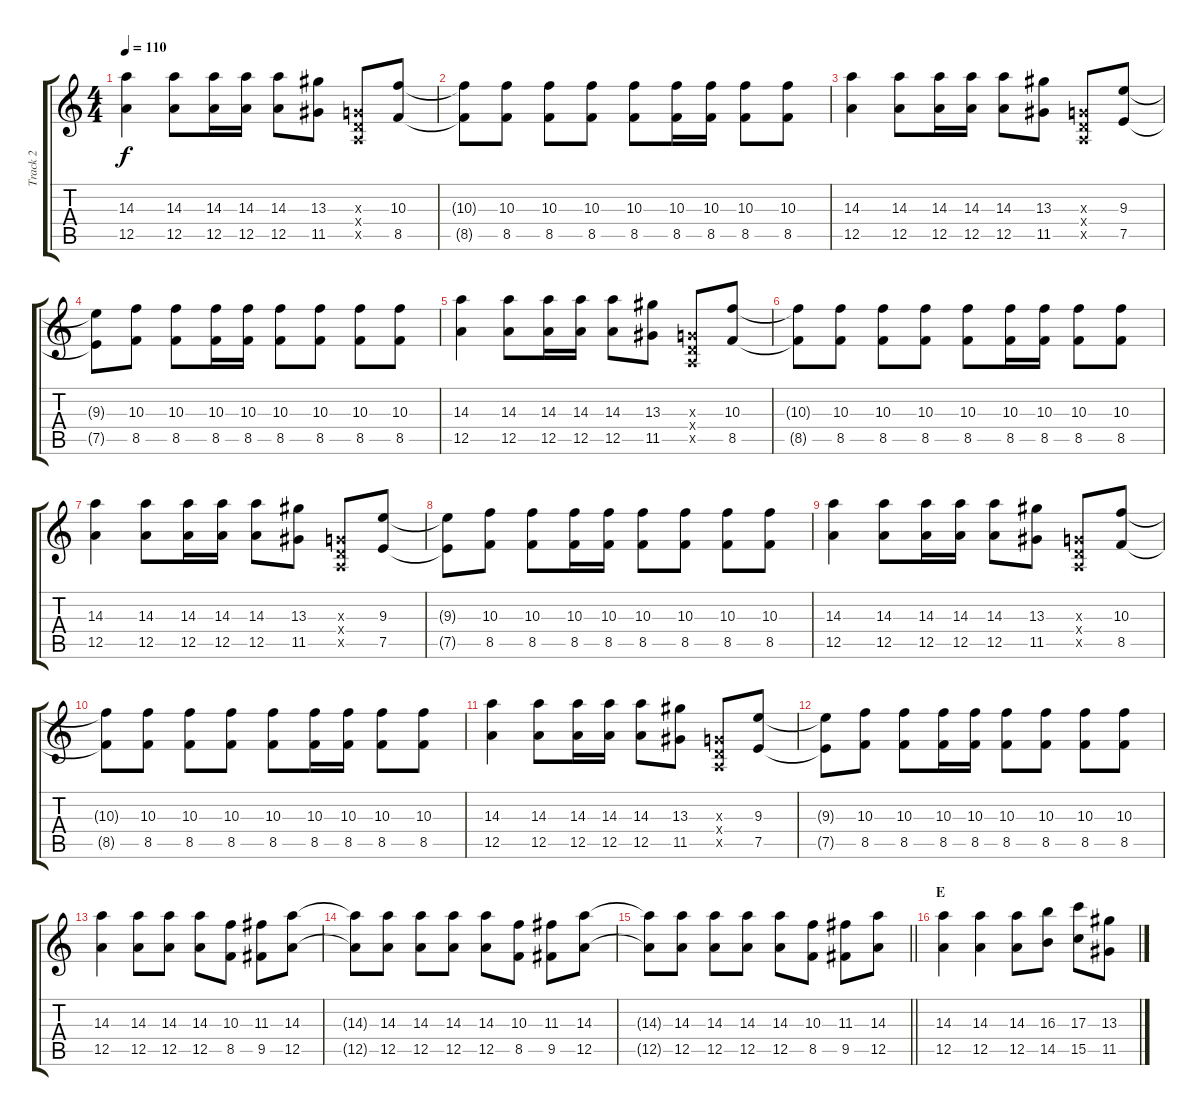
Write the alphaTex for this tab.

\track ("Track 2" "Track 2") {instrument electricguitarjazz}
\staff {score tabs}
\tuning (E4 B3 G3 D3 A2 E2) {hide}
\ts (4 4)
\tempo 110
\clef g2
\ks c
(14.3 12.5).4{dy f} (14.3 12.5).8 (14.3 12.5).16 (14.3 12.5).16 (14.3 12.5).8 (13.3 11.5).8 (0.3{x} 0.4{x} 0.5{x}).8 (10.3 8.5).8 |
(10.3{t} 8.5{t}).8 (10.3 8.5).8 (10.3 8.5).8 (10.3 8.5).8 (10.3 8.5).8 (10.3 8.5).16 (10.3 8.5).16 (10.3 8.5).8 (10.3 8.5).8 |
(14.3 12.5).4 (14.3 12.5).8 (14.3 12.5).16 (14.3 12.5).16 (14.3 12.5).8 (13.3 11.5).8 (0.3{x} 0.4{x} 0.5{x}).8 (9.3 7.5).8 |
(9.3{t} 7.5{t}).8 (10.3 8.5).8 (10.3 8.5).8 (10.3 8.5).16 (10.3 8.5).16 (10.3 8.5).8 (10.3 8.5).8 (10.3 8.5).8 (10.3 8.5).8 |
(14.3 12.5).4 (14.3 12.5).8 (14.3 12.5).16 (14.3 12.5).16 (14.3 12.5).8 (13.3 11.5).8 (0.3{x} 0.4{x} 0.5{x}).8 (10.3 8.5).8 |
(10.3{t} 8.5{t}).8 (10.3 8.5).8 (10.3 8.5).8 (10.3 8.5).8 (10.3 8.5).8 (10.3 8.5).16 (10.3 8.5).16 (10.3 8.5).8 (10.3 8.5).8 |
(14.3 12.5).4 (14.3 12.5).8 (14.3 12.5).16 (14.3 12.5).16 (14.3 12.5).8 (13.3 11.5).8 (0.3{x} 0.4{x} 0.5{x}).8 (9.3 7.5).8 |
(9.3{t} 7.5{t}).8 (10.3 8.5).8 (10.3 8.5).8 (10.3 8.5).16 (10.3 8.5).16 (10.3 8.5).8 (10.3 8.5).8 (10.3 8.5).8 (10.3 8.5).8 |
(14.3 12.5).4 (14.3 12.5).8 (14.3 12.5).16 (14.3 12.5).16 (14.3 12.5).8 (13.3 11.5).8 (0.3{x} 0.4{x} 0.5{x}).8 (10.3 8.5).8 |
(10.3{t} 8.5{t}).8 (10.3 8.5).8 (10.3 8.5).8 (10.3 8.5).8 (10.3 8.5).8 (10.3 8.5).16 (10.3 8.5).16 (10.3 8.5).8 (10.3 8.5).8 |
(14.3 12.5).4 (14.3 12.5).8 (14.3 12.5).16 (14.3 12.5).16 (14.3 12.5).8 (13.3 11.5).8 (0.3{x} 0.4{x} 0.5{x}).8 (9.3 7.5).8 |
(9.3{t} 7.5{t}).8 (10.3 8.5).8 (10.3 8.5).8 (10.3 8.5).16 (10.3 8.5).16 (10.3 8.5).8 (10.3 8.5).8 (10.3 8.5).8 (10.3 8.5).8 |
(14.3 12.5).4 (14.3 12.5).8 (14.3 12.5).8 (14.3 12.5).8 (10.3 8.5).8 (11.3 9.5).8 (14.3 12.5).8 |
(14.3{t} 12.5{t}).8 (14.3 12.5).8 (14.3 12.5).8 (14.3 12.5).8 (14.3 12.5).8 (10.3 8.5).8 (11.3 9.5).8 (14.3 12.5).8 |
\barLineRight lightlight
(14.3{t} 12.5{t}).8 (14.3 12.5).8 (14.3 12.5).8 (14.3 12.5).8 (14.3 12.5).8 (10.3 8.5).8 (11.3 9.5).8 (14.3 12.5).8 |
\section ("" "E")
(14.3 12.5).4 (14.3 12.5).4 (14.3 12.5).8 (16.3 14.5).8 (17.3 15.5).8 (13.3 11.5).8
